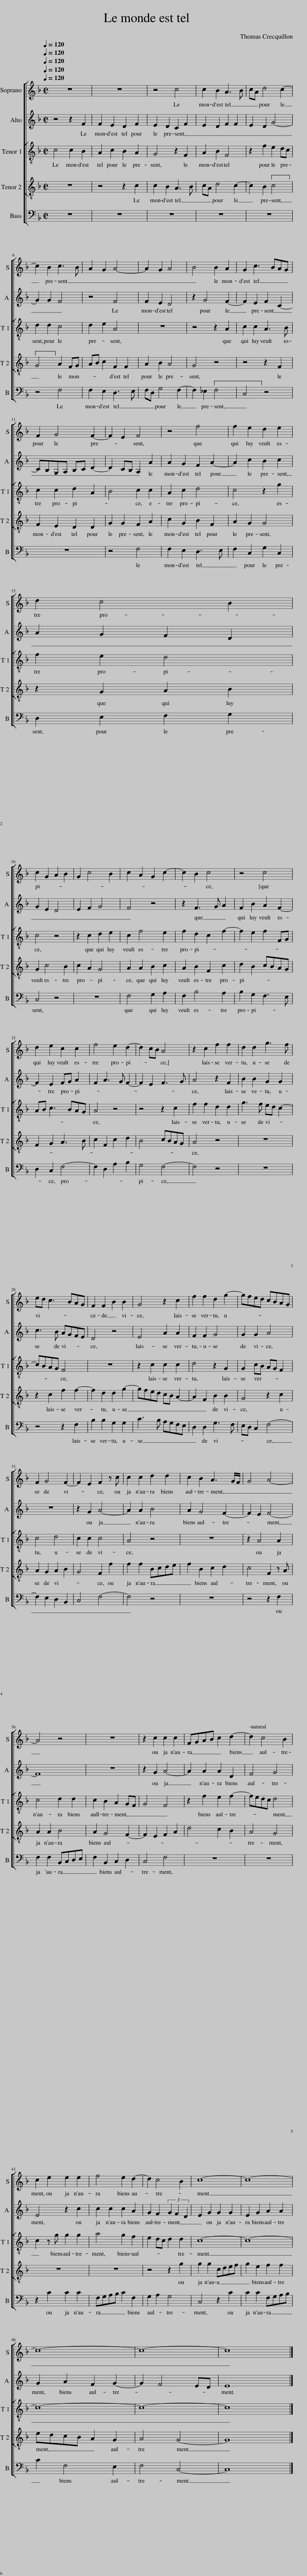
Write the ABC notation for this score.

X:1
%%score [ 1 2 [ 3 4 ] 5 ]
L:1/8
Q:1/4=120
M:2/2
I:linebreak $
K:F
V:1 treble
V:2 treble
V:3 treble-8
V:4 treble-8
V:5 bass
V:1
 z8 | z8 | z4 c4 | c2 B2 A3 B | cA d4 c2- |$ %5
 c2 B2 c3 B | A2 G2 A4- | A2 G2 A4 | B4 B2 A2 | G2 c3 BAG |$ %10
 F2 G4 F2- | F2 E2 F4 | z4 f4 | f2 e2 d2 e2 |$ d2 c4 B2 |$ %15
 c2 G2 A2 B2 | G2 c4 B2 | c2 A2 G2 c2- | c2 B2 c4 | z4 c4 |$ %20
 d2 e2 c2 c2 | f4 e2 d2- | d2 cB A4 | z2 c2 f2 f2 | d2 d2 g3 f |$ %25
 ed c3 BAG | F2 F2 B2 B2 | G4 z2 c2 | f2 f2 d2 g2- | gfed cBAG |$ %30
 F2 G4 F2- | F2 E2 F2 z c | c2 c2 d2 d2 | c2 B2 A3 G/F/ | G4 A4- |$ %35
 A4 z4 | z8 | z2 c2 c2 c2 | FGAB c2 d2- | d2 c4 B2 |$ %40
 c2 e2 e2 e2 | f4 e2 d2- | d2 c4 B2 | c8- | c8- |$ %45
 c8- | c8- | c8 |] %48
V:2
 z4 z2 F2 | F2 E2 D2 F2 | E2 D2 C2 F2 | E2 D2 F2 F2 | E2 D2 G4- |$ %5
 G2 G2 F4 | z4 F4 | F2 E2 D4 | z2 G4 F2- | F2 E2 F2 C2- |$ %10
 CB,G,A, B,C D2- | D2 CB, A,2 A2 | A2 G2 F2 A2- | A2 c2 B2 c2 |$ A2 G2 F2 D2 |$ %15
 G2 E2 D4 | E2 F2 G4 | F4 z4 | z2 F3 G A2 | F2 B2 A2 F2- |$ %20
 F2 E2 FG A2 | F2 A3 G F2- | F2 E2 F3 G | A4 z2 F2 | B2 B2 G2 G2 |$ %25
 c3 B AGFE | D4 z4 | E4 A2 A2 | F2 F2 G4 | G2 G2 A4 |$ %30
 z8 | z2 G2 A4- | A2 A2 B4 | A2 G4 F2- | F2 E2 F4- |$ %35
 F8 | z8 | z2 G2 A4- | A2 A2 A2 D2 | F4 G4 |$ %40
 E4 z2 c2 | c2 c2 c2 A2 | G2 F2 (3G2 F2 D2 | E2 G2 G2 G2 | E2 G2 A2 A2 |$ %45
 G2 A2 F2 G2- | G2 F4 ED | E8 |] %48
V:3
 c4 c2 B2 | A2 c2 B2 A2 | G4 z2 F2 | A2 B2 F4 | z2 f2 e2 dc |$ %5
 d2 d2 c4 | d2 e2 A4 | z8 | z4 z2 A2 | c2 c2 A3 B |$ %10
 c2 c2 d2 A2 | B4 c2 c2 | A2 c2 d4 | c4 z2 g2 |$ f2 e2 d4 |$ %15
 c4 z4 | z2 c2 d2 e2 | c2 f4 e2 | f2 d2 c2 f2- | f2 e2 f2 FG |$ %20
 AB c3 BAG | A4 z4 | z4 z2 c2 | f2 f2 d2 d2 | g3 f ed c2- |$ %25
 cBAG F4 | z8 | z2 c2 c2 c2 | d4 z2 G2 | G2 cB AG F2 |$ %30
 c4 d4 | c2 c2 c4 | A4 z4 | z8 | z2 A4 A2 |$ %35
 c4 d2 d2 | c2 B2 A2 GF | G4 F4 | z2 f2 e2 f2- | fedc d4 |$ %40
 c2 z g g2 g2 | a4 g2 f2 | e2 dc d2 d2 | c8- | c8- |$ %45
 c8- | c8- | c8 |] %48
V:4
 z8 | z4 z2 c2 | c2 B2 A3 B | cA d4 c2- | c2 B2 c4 |$ %5
 G4 A2 FG | AB c2 F2 F2 | A2 B2 A4 | G4 z4 | z4 z2 F2 |$ %10
 F2 E2 D2 D2 | G2 G2 F2 A2 | c2 G2 B2 F2 | A2 G2 G4 |$ z2 G2 A2 B2 |$ %15
 G2 c4 B2 | c2 A2 G4 | A2 A2 B2 c2 | A2 B2 F2 c2 | d2 B2 cBAG |$ %20
 F2 G2 A3 B | c2 F2 c2 d2 | B4 cBAG | A4 z4 | z8 |$ %25
 z2 c2 f2 f2- | f2 d2 d2 g2- | gfed cB A2- | A2 F2 B2 B2 | G4 z2 c2 |$ %30
 A2 G2 A2 B2 | G4 F2 f2 | f2 f2 Bcde | f2 B2 c2 d2 | c4 F2 z A |$ %35
 A2 A2 B4 | A2 G4 F2- | F2 E2 F2 A2 | d4 c2 B2 | A4 G4 |$ %40
 z8 | z8 | z4 z2 g2 | g2 g2 cdef | g2 e2 f2 f2 |$ %45
 edcB A2 G2 | A4 G4- | G8 |] %48
V:5
 z8 | z8 | z8 | z8 | z8 |$ %5
 z4 F,4 | F,2 E,2 D,3 E, | F,D, G,4 F,2- | F,2 _E,2 F,4 | C,4 z4 |$ %10
 z8 | z4 F,4 | F,2 E,2 D,3 E, | F,2 C,2 G,2 C,2 |$ D,2 E,2 F,2 G,2 |$ %15
 C,4 z4 | z8 | F,4 G,2 A,2 | F,2 B,4 A,2 | B,2 G,2 F,3 E, |$ %20
 D,2 C,2 F,4- | F,2 D,2 A,2 B,2 | G,4 F,4- | F,4 z4 | z8 |$ %25
 z4 z2 F,2 | B,2 B,2 G,2 G,2 | C3 B, A,G,F,E, | D,2 D,2 G,3 F, | E,D, C,2 F,4- |$ %30
 F,2 E,2 D,2 B,,2 | C,4 F,4- | F,4 z4 | z8 | z4 z2 F,2 |$ %35
 F,2 F,2 B,,C,D,E, | F,2 B,,2 C,2 D,2 | C,4 F,4 | z8 | z8 |$ %40
 z2 C2 C2 C2 | F,G,A,B, C2 F,2 | G,2 A,2 G,4 | C,4 z2 C2 | C2 C2 F,G,A,B, |$ %45
 C2 F,4 E,2 | F,4 C,4- | C,8 |] %48
